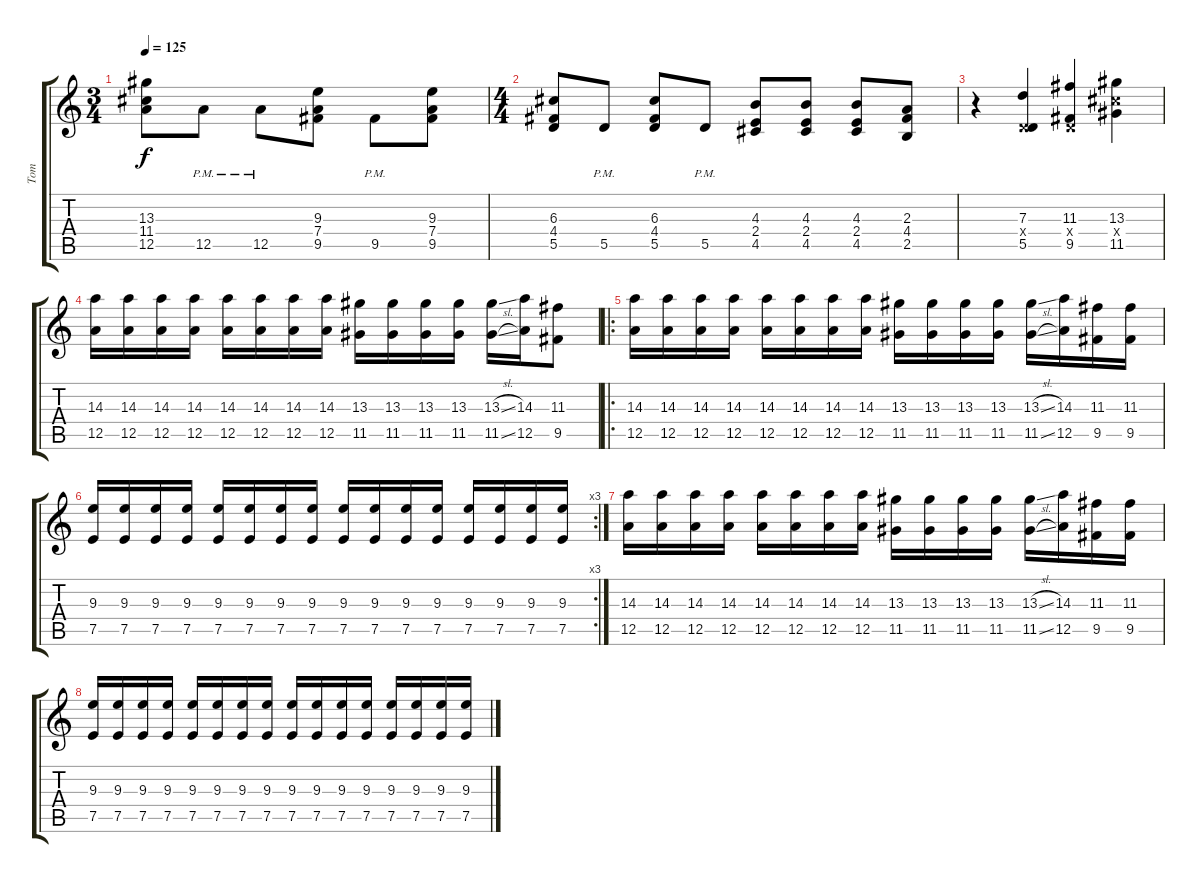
\track ("Tom" "Tom") {instrument overdrivenguitar}
\staff {score tabs}
\tuning (E4 B3 G3 D3 A2 D2) {hide}
\ts (3 4)
\tempo 125
\clef g2
\ks c
(13.3 11.4 12.5).8{dy f} 12.5{pm}.8 12.5{pm}.8 (9.3 7.4 9.5).8 9.5{pm}.8 (9.3 7.4 9.5).8 |
\ts (4 4)
(6.3 4.4 5.5).8 5.5{pm}.8 (6.3 4.4 5.5).8 5.5{pm}.8 (4.3 2.4 4.5).8 (4.3 2.4 4.5).8 (4.3 2.4 4.5).8 (2.3 4.4 2.5).8 |
r.4 (7.3 0.4{x} 5.5).4 (11.3 0.4{x} 9.5).4 (13.3 11.4{x} 11.5).4 |
(14.3 12.5).16 (14.3 12.5).16 (14.3 12.5).16 (14.3 12.5).16 (14.3 12.5).16 (14.3 12.5).16 (14.3 12.5).16 (14.3 12.5).16 (13.3 11.5).16 (13.3 11.5).16 (13.3 11.5).16 (13.3 11.5).16 (13.3{sl} 11.5{sl}).16 (14.3 12.5).16 (11.3 9.5).8 |
\ro
(14.3 12.5).16 (14.3 12.5).16 (14.3 12.5).16 (14.3 12.5).16 (14.3 12.5).16 (14.3 12.5).16 (14.3 12.5).16 (14.3 12.5).16 (13.3 11.5).16 (13.3 11.5).16 (13.3 11.5).16 (13.3 11.5).16 (13.3{sl} 11.5{sl}).16 (14.3 12.5).16 (11.3 9.5).16 (11.3 9.5).16 |
\rc 3
(9.3 7.5).16 (9.3 7.5).16 (9.3 7.5).16 (9.3 7.5).16 (9.3 7.5).16 (9.3 7.5).16 (9.3 7.5).16 (9.3 7.5).16 (9.3 7.5).16 (9.3 7.5).16 (9.3 7.5).16 (9.3 7.5).16 (9.3 7.5).16 (9.3 7.5).16 (9.3 7.5).16 (9.3 7.5).16 |
(14.3 12.5).16 (14.3 12.5).16 (14.3 12.5).16 (14.3 12.5).16 (14.3 12.5).16 (14.3 12.5).16 (14.3 12.5).16 (14.3 12.5).16 (13.3 11.5).16 (13.3 11.5).16 (13.3 11.5).16 (13.3 11.5).16 (13.3{sl} 11.5{sl}).16 (14.3 12.5).16 (11.3 9.5).16 (11.3 9.5).16 |
(9.3 7.5).16 (9.3 7.5).16 (9.3 7.5).16 (9.3 7.5).16 (9.3 7.5).16 (9.3 7.5).16 (9.3 7.5).16 (9.3 7.5).16 (9.3 7.5).16 (9.3 7.5).16 (9.3 7.5).16 (9.3 7.5).16 (9.3 7.5).16 (9.3 7.5).16 (9.3 7.5).16 (9.3 7.5).16
